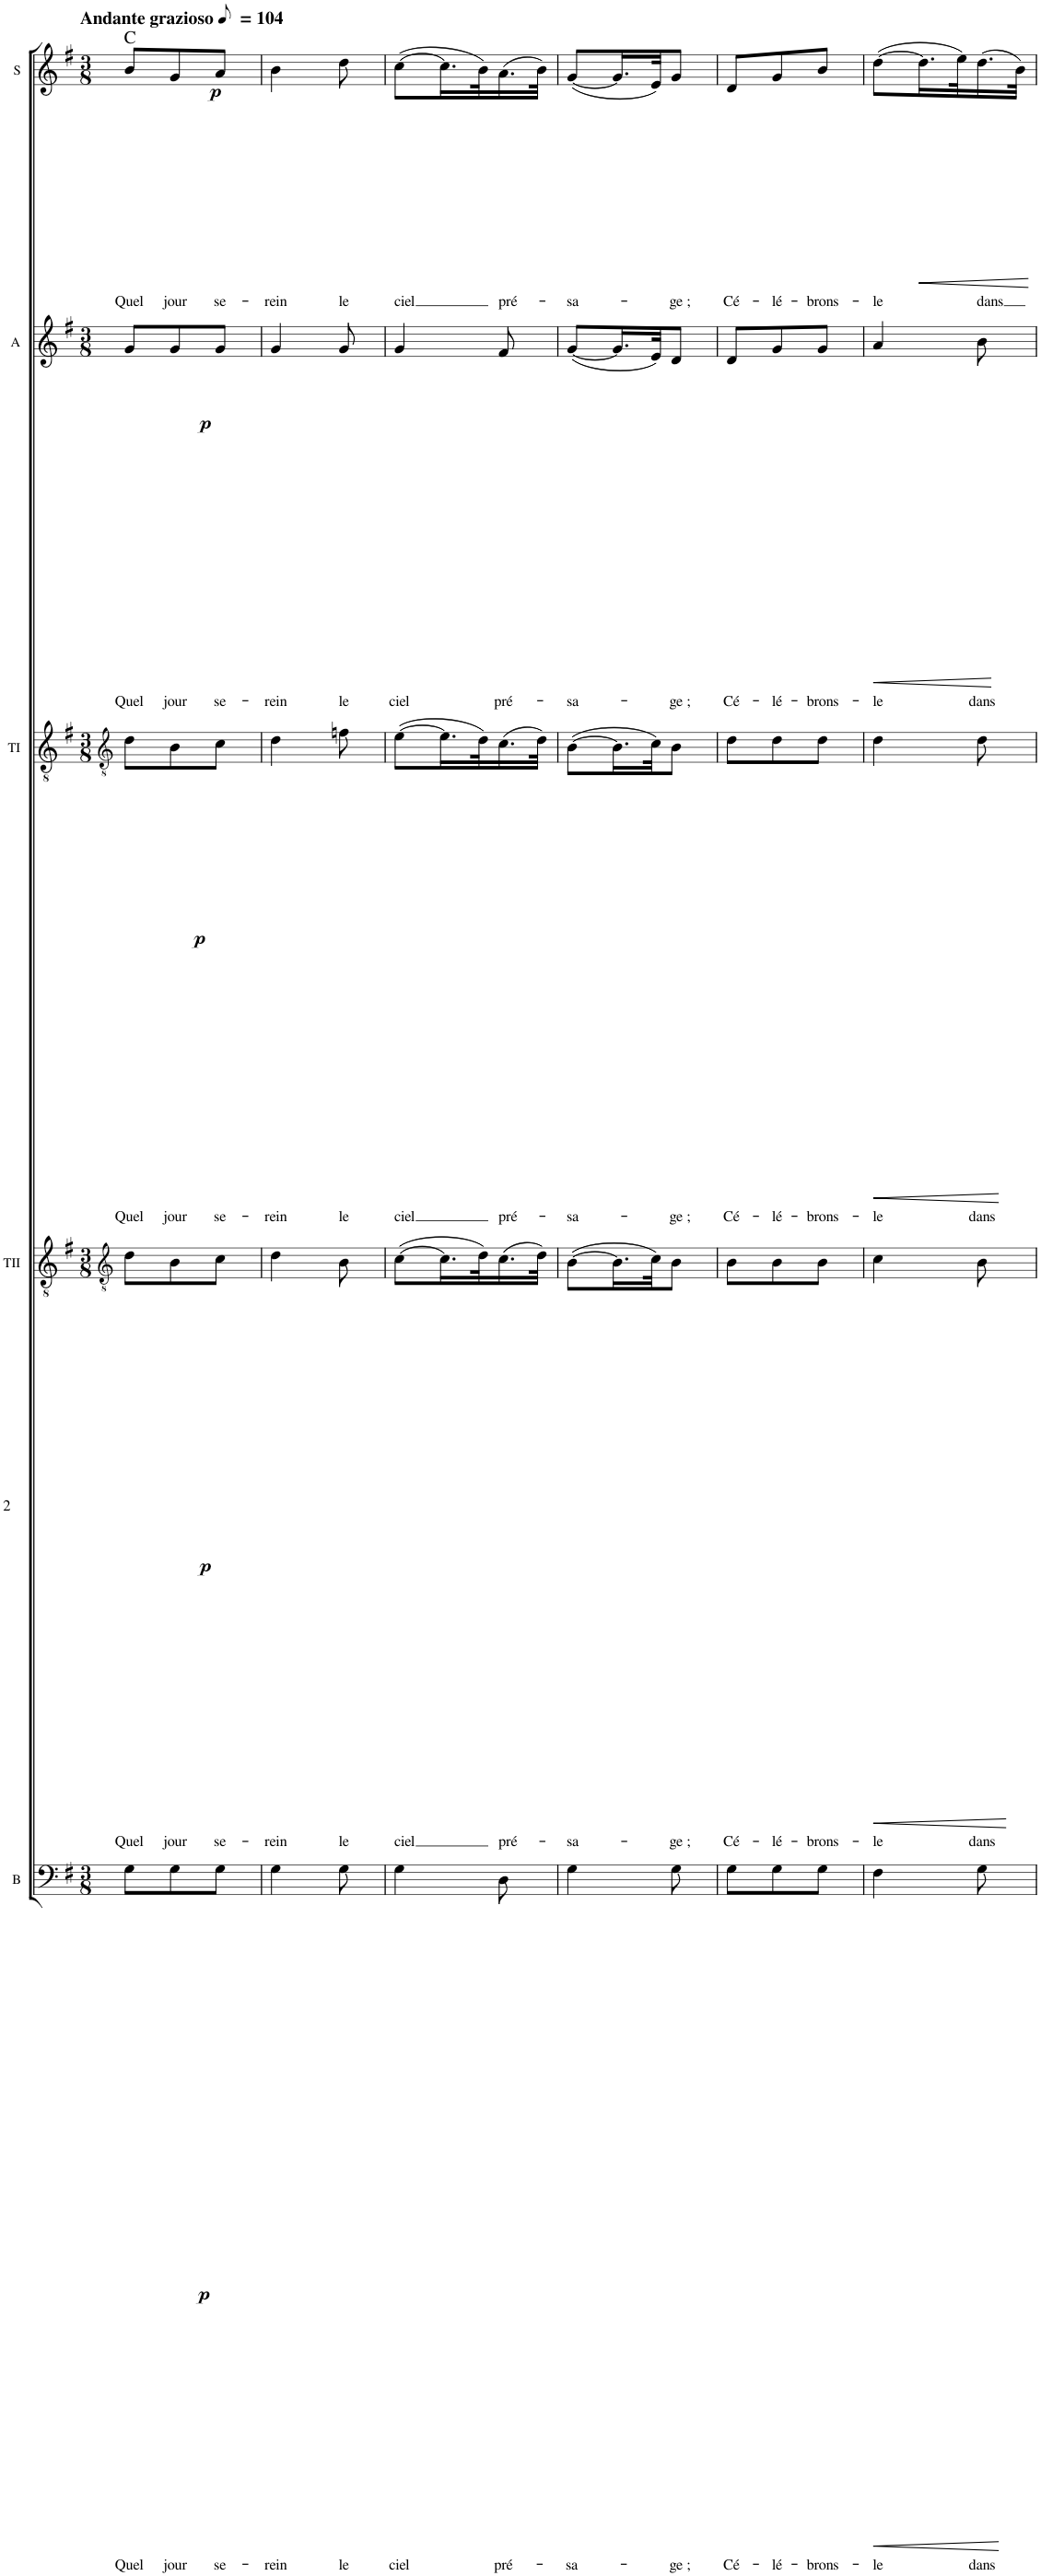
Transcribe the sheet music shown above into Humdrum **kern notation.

**kern	**text	**dynam	**kern	**text	**dynam	**kern	**text	**dynam	**kern	**text	**dynam	**kern	**text	**dynam
*part5	*part5	*part5	*part4	*part4	*part4	*part3	*part3	*part3	*part2	*part2	*part2	*part1	*part1	*part1
*staff5	*staff5	*staff5	*staff4	*staff4	*staff4	*staff3	*staff3	*staff3	*staff2	*staff2	*staff2	*staff1	*staff1	*staff1
*I"B	*	*	*I"TII	*	*	*I"TI	*	*	*I"A	*	*	*I"S	*	*
*clefF4	*	*	*clefGv2	*	*	*clefGv2	*	*	*clefG2	*	*	*clefG2	*	*
*	*	*	*Trd1c2	*	*	*Trd1c2	*	*	*	*	*	*	*	*
*k[f#]	*	*	*k[f#]	*	*	*k[f#]	*	*	*k[f#]	*	*	*k[f#]	*	*
*M3/8	*	*	*M3/8	*	*	*M3/8	*	*	*M3/8	*	*	*M3/8	*	*
*MM52	*	*	*MM52	*	*	*MM52	*	*	*MM52	*	*	*MM52	*	*
=59	=59	=59	=59	=59	=59	=59	=59	=59	=59	=59	=59	=59	=59	=59
!	!	!	!	!	!	!	!	!	!	!	!	!LO:TX:a:t=C	!	!
!	!	!	!	!	!	!	!	!	!	!	!	!LO:TX:a:B:t=Andante grazioso	!	!
!	!LO:LY:b	!LO:DY:b	!	!LO:LY:b	!LO:DY:b	!	!LO:LY:b	!LO:DY:b	!	!LO:LY:b	!LO:DY:b	!	!LO:LY:b	!LO:DY:b
8G\L	Quel	p	8d\L	Quel	p	8d\L	Quel	p	8g/L	Quel	p	8b/L	Quel	p
!	!LO:LY:b	!	!	!LO:LY:b	!	!	!LO:LY:b	!	!	!LO:LY:b	!	!	!LO:LY:b	!
8G\	jour	.	8B\	jour	.	8B\	jour	.	8g/	jour	.	8g/	jour	.
!	!LO:LY:b	!	!	!LO:LY:b	!	!	!LO:LY:b	!	!	!LO:LY:b	!	!	!LO:LY:b	!
8G\J	se-	.	8c\J	se-	.	8c\J	se-	.	8g/J	se-	.	8a/J	se-	.
=60	=60	=60	=60	=60	=60	=60	=60	=60	=60	=60	=60	=60	=60	=60
!	!LO:LY:b	!	!	!LO:LY:b	!	!	!LO:LY:b	!	!	!LO:LY:b	!	!	!LO:LY:b	!
4G\	-rein	.	4d\	-rein	.	4d\	-rein	.	4g/	-rein	.	4b\	-rein	.
!	!LO:LY:b	!	!	!LO:LY:b	!	!	!LO:LY:b	!	!	!LO:LY:b	!	!	!LO:LY:b	!
8G\	le	.	8B\	le	.	8fn\	le	.	8g/	le	.	8dd\	le	.
=61	=61	=61	=61	=61	=61	=61	=61	=61	=61	=61	=61	=61	=61	=61
!	!LO:LY:b	!	!	!LO:LY:b	!	!	!LO:LY:b	!	!	!LO:LY:b	!	!	!LO:LY:b	!
4G\	ciel	.	([8c\L	ciel	.	([8e\L	ciel	.	4g/	ciel	.	([8cc\L	ciel	.
.	.	.	16.c\L]	.	.	16.e\L]	.	.	.	.	.	16.cc\L]	.	.
.	.	.	32d\K)	.	.	32d\K)	.	.	.	.	.	32b\K)	.	.
!	!LO:LY:b	!	!	!LO:LY:b	!	!	!LO:LY:b	!	!	!LO:LY:b	!	!	!LO:LY:b	!
8D\	pré-	.	(16.c\	pré-	.	(16.c\	pré-	.	8f#/	pré-	.	(16.a\	pré-	.
.	.	.	32d\JJk)	.	.	32d\JJk)	.	.	.	.	.	32b\JJk)	.	.
=62	=62	=62	=62	=62	=62	=62	=62	=62	=62	=62	=62	=62	=62	=62
!	!LO:LY:b	!	!	!LO:LY:b	!	!	!LO:LY:b	!	!	!LO:LY:b	!	!	!LO:LY:b	!
4G\	-sa-	.	([8B\L	-sa-	.	([8B\L	-sa-	.	([8g/L	-sa-	.	([8g/L	-sa-	.
.	.	.	16.B\L]	.	.	16.B\L]	.	.	16.g/L]	.	.	16.g/L]	.	.
.	.	.	32c\JK)	.	.	32c\JK)	.	.	32e/JK)	.	.	32e/JK)	.	.
!	!LO:LY:b	!	!	!LO:LY:b	!	!	!LO:LY:b	!	!	!LO:LY:b	!	!	!LO:LY:b	!
8G\	-ge ;	.	8B\J	-ge ;	.	8B\J	-ge ;	.	8d/J	-ge ;	.	8g/J	-ge ;	.
=63	=63	=63	=63	=63	=63	=63	=63	=63	=63	=63	=63	=63	=63	=63
!	!LO:LY:b	!	!	!LO:LY:b	!	!	!LO:LY:b	!	!	!LO:LY:b	!	!	!LO:LY:b	!
8G\L	Cé-	.	8B\L	Cé-	.	8d\L	Cé-	.	8d/L	Cé-	.	8d/L	Cé-	.
!	!LO:LY:b	!	!	!LO:LY:b	!	!	!LO:LY:b	!	!	!LO:LY:b	!	!	!LO:LY:b	!
8G\	-lé-	.	8B\	-lé-	.	8d\	-lé-	.	8g/	-lé-	.	8g/	-lé-	.
!	!LO:LY:b	!	!	!LO:LY:b	!	!	!LO:LY:b	!	!	!LO:LY:b	!	!	!LO:LY:b	!
8G\J	-brons-	.	8B\J	-brons-	.	8d\J	-brons-	.	8g/J	-brons-	.	8b/J	-brons-	.
=64	=64	=64	=64	=64	=64	=64	=64	=64	=64	=64	=64	=64	=64	=64
!	!LO:LY:b	!LO:HP:b	!	!LO:LY:b	!LO:HP:b	!	!LO:LY:b	!LO:HP:b	!	!LO:LY:b	!LO:HP:b	!	!LO:LY:b	!
4F#\	-le	<	4c\	-le	<	4d\	-le	<	4a/	-le	<	([8dd\L	-le	.
!	!	!	!	!	!	!	!	!	!	!	!	!	!	!LO:HP:b
.	.	.	.	.	.	.	.	.	.	.	.	16.dd\L]	.	<
.	.	.	.	.	.	.	.	.	.	.	.	32ee\K)	.	.
!	!LO:LY:b	!	!	!LO:LY:b	!	!	!LO:LY:b	!	!	!LO:LY:b	!	!	!LO:LY:b	!
8G\	dans	.	8B\	dans	.	8d\	dans	.	8b\	dans	.	(16.dd\	dans	.
.	.	.	.	.	.	.	.	.	.	.	.	32b\JJk)	.	.
.	.	[	.	.	[	.	.	[	.	.	[	.	.	[
=	=	=	=	=	=	=	=	=	=	=	=	=	=	=
*-	*-	*-	*-	*-	*-	*-	*-	*-	*-	*-	*-	*-	*-	*-
